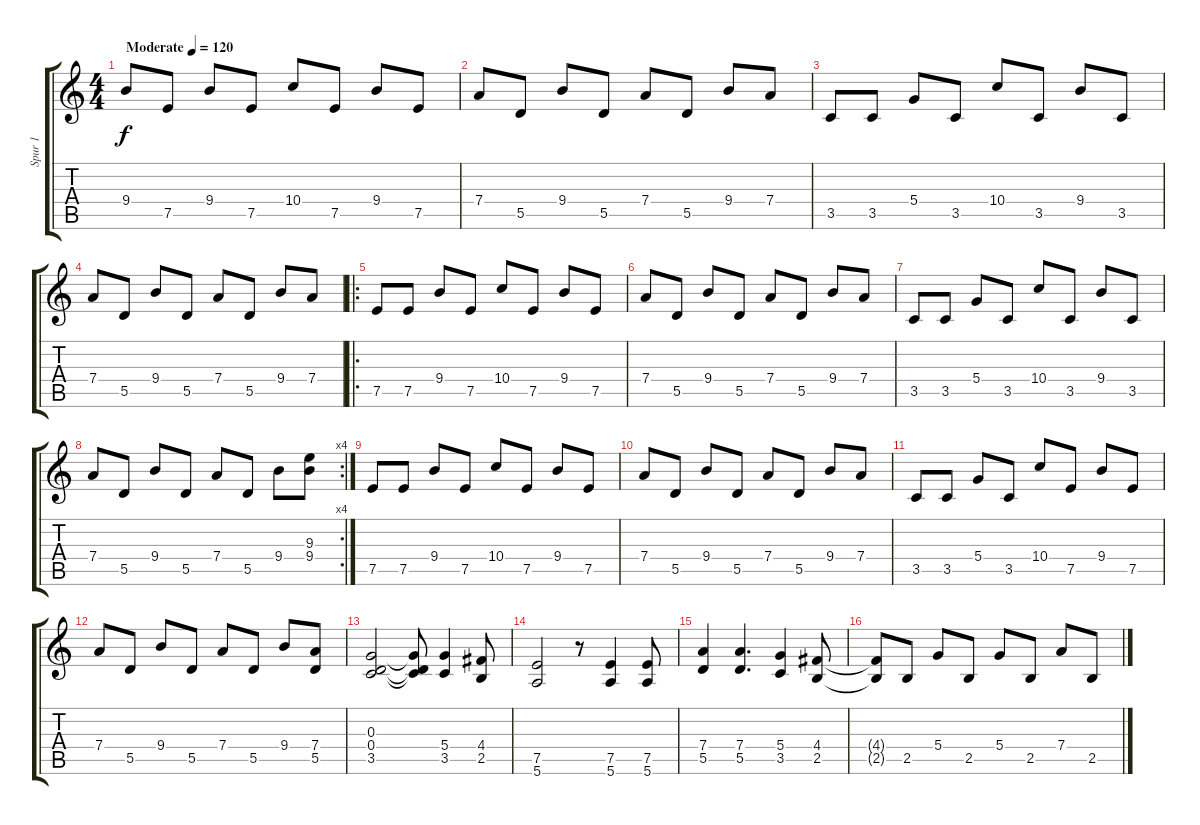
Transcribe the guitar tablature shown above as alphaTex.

\track ("Spur 1" "Spur 1") {instrument electricguitarclean}
\staff {score tabs}
\tuning (E4 B3 G3 D3 A2 E2) {hide}
\ts (4 4)
\tempo (120 "Moderate")
\clef g2
\ks c
9.4.8{dy f instrument electricguitarclean} 7.5.8 9.4.8 7.5.8 10.4.8 7.5.8 9.4.8 7.5.8 |
7.4.8 5.5.8 9.4.8 5.5.8 7.4.8 5.5.8 9.4.8 7.4.8 |
3.5.8 3.5.8 5.4.8 3.5.8 10.4.8 3.5.8 9.4.8 3.5.8 |
7.4.8 5.5.8 9.4.8 5.5.8 7.4.8 5.5.8 9.4.8 7.4.8 |
\ro
7.5.8 7.5.8 9.4.8 7.5.8 10.4.8 7.5.8 9.4.8 7.5.8 |
7.4.8 5.5.8 9.4.8 5.5.8 7.4.8 5.5.8 9.4.8 7.4.8 |
3.5.8 3.5.8 5.4.8 3.5.8 10.4.8 3.5.8 9.4.8 3.5.8 |
\rc 4
7.4.8 5.5.8 9.4.8 5.5.8 7.4.8 5.5.8 9.4.8 (9.3 9.4).8 |
7.5.8 7.5.8 9.4.8 7.5.8 10.4.8 7.5.8 9.4.8 7.5.8 |
7.4.8 5.5.8 9.4.8 5.5.8 7.4.8 5.5.8 9.4.8 7.4.8 |
3.5.8 3.5.8 5.4.8 3.5.8 10.4.8 7.5.8 9.4.8 7.5.8 |
7.4.8 5.5.8 9.4.8 5.5.8 7.4.8 5.5.8 9.4.8 (7.4 5.5).8 |
(0.3 0.4 3.5).2 (0.3{t} 0.4{t} 3.5{t}).8 (5.4 3.5).4 (4.4 2.5).8 |
(7.5 5.6).2 r.8 (7.5 5.6).4 (7.5 5.6).8 |
(7.4 5.5).4 (7.4 5.5).4{d} (5.4 3.5).4 (4.4 2.5).8 |
(4.4{t} 2.5{t}).8 2.5.8 5.4.8 2.5.8 5.4.8 2.5.8 7.4.8 2.5.8
